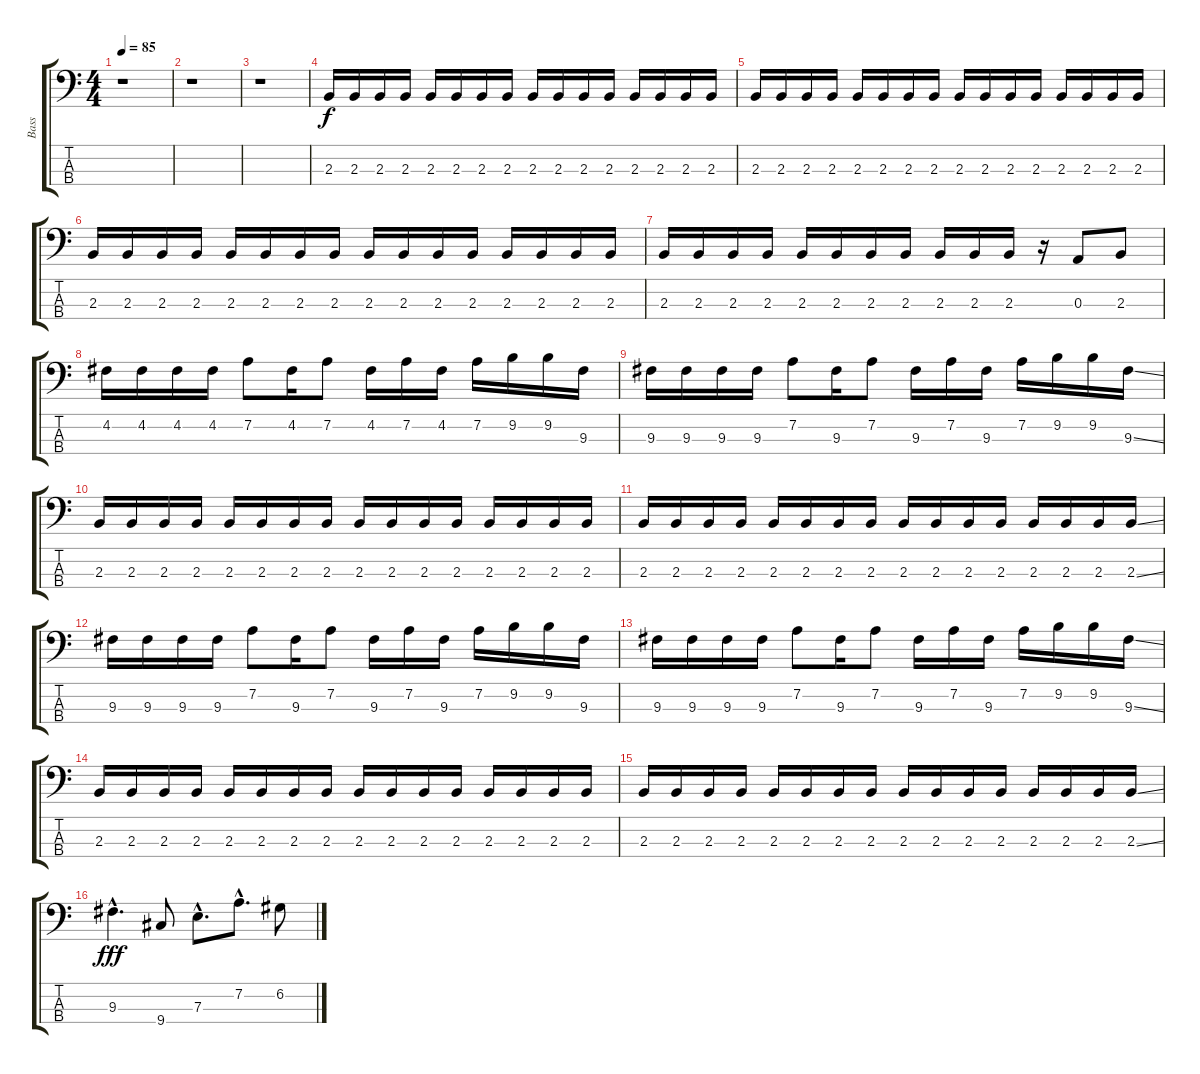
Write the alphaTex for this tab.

\track ("Bass" "Bass") {instrument electricbassfinger}
\staff {score tabs}
\tuning (G2 D2 A1 E1) {hide}
\ts (4 4)
\tempo 85
\clef f4
\ks c
r.1{dy f} |
r.1 |
r.1 |
2.3.16 2.3.16 2.3.16 2.3.16 2.3.16 2.3.16 2.3.16 2.3.16 2.3.16 2.3.16 2.3.16 2.3.16 2.3.16 2.3.16 2.3.16 2.3.16 |
2.3.16 2.3.16 2.3.16 2.3.16 2.3.16 2.3.16 2.3.16 2.3.16 2.3.16 2.3.16 2.3.16 2.3.16 2.3.16 2.3.16 2.3.16 2.3.16 |
2.3.16 2.3.16 2.3.16 2.3.16 2.3.16 2.3.16 2.3.16 2.3.16 2.3.16 2.3.16 2.3.16 2.3.16 2.3.16 2.3.16 2.3.16 2.3.16 |
2.3.16 2.3.16 2.3.16 2.3.16 2.3.16 2.3.16 2.3.16 2.3.16 2.3.16 2.3.16 2.3.16 r.16 0.3.8 2.3.8 |
4.2.16 4.2.16 4.2.16 4.2.16 7.2.8 4.2.16 7.2.8 4.2.16 7.2.16 4.2.16 7.2.16 9.2.16 9.2.16 9.3.16 |
9.3.16 9.3.16 9.3.16 9.3.16 7.2.8 9.3.16 7.2.8 9.3.16 7.2.16 9.3.16 7.2.16 9.2.16 9.2.16 9.3{ss}.16 |
2.3.16 2.3.16 2.3.16 2.3.16 2.3.16 2.3.16 2.3.16 2.3.16 2.3.16 2.3.16 2.3.16 2.3.16 2.3.16 2.3.16 2.3.16 2.3.16 |
2.3.16 2.3.16 2.3.16 2.3.16 2.3.16 2.3.16 2.3.16 2.3.16 2.3.16 2.3.16 2.3.16 2.3.16 2.3.16 2.3.16 2.3.16 2.3{ss}.16 |
9.3.16 9.3.16 9.3.16 9.3.16 7.2.8 9.3.16 7.2.8 9.3.16 7.2.16 9.3.16 7.2.16 9.2.16 9.2.16 9.3.16 |
9.3.16 9.3.16 9.3.16 9.3.16 7.2.8 9.3.16 7.2.8 9.3.16 7.2.16 9.3.16 7.2.16 9.2.16 9.2.16 9.3{ss}.16 |
2.3.16 2.3.16 2.3.16 2.3.16 2.3.16 2.3.16 2.3.16 2.3.16 2.3.16 2.3.16 2.3.16 2.3.16 2.3.16 2.3.16 2.3.16 2.3.16 |
2.3.16 2.3.16 2.3.16 2.3.16 2.3.16 2.3.16 2.3.16 2.3.16 2.3.16 2.3.16 2.3.16 2.3.16 2.3.16 2.3.16 2.3.16 2.3{ss}.16 |
9.3{hac}.4{d dy fff} 9.4.8 7.3{hac}.8{d} 7.2{hac}.8{d} 6.2.8
